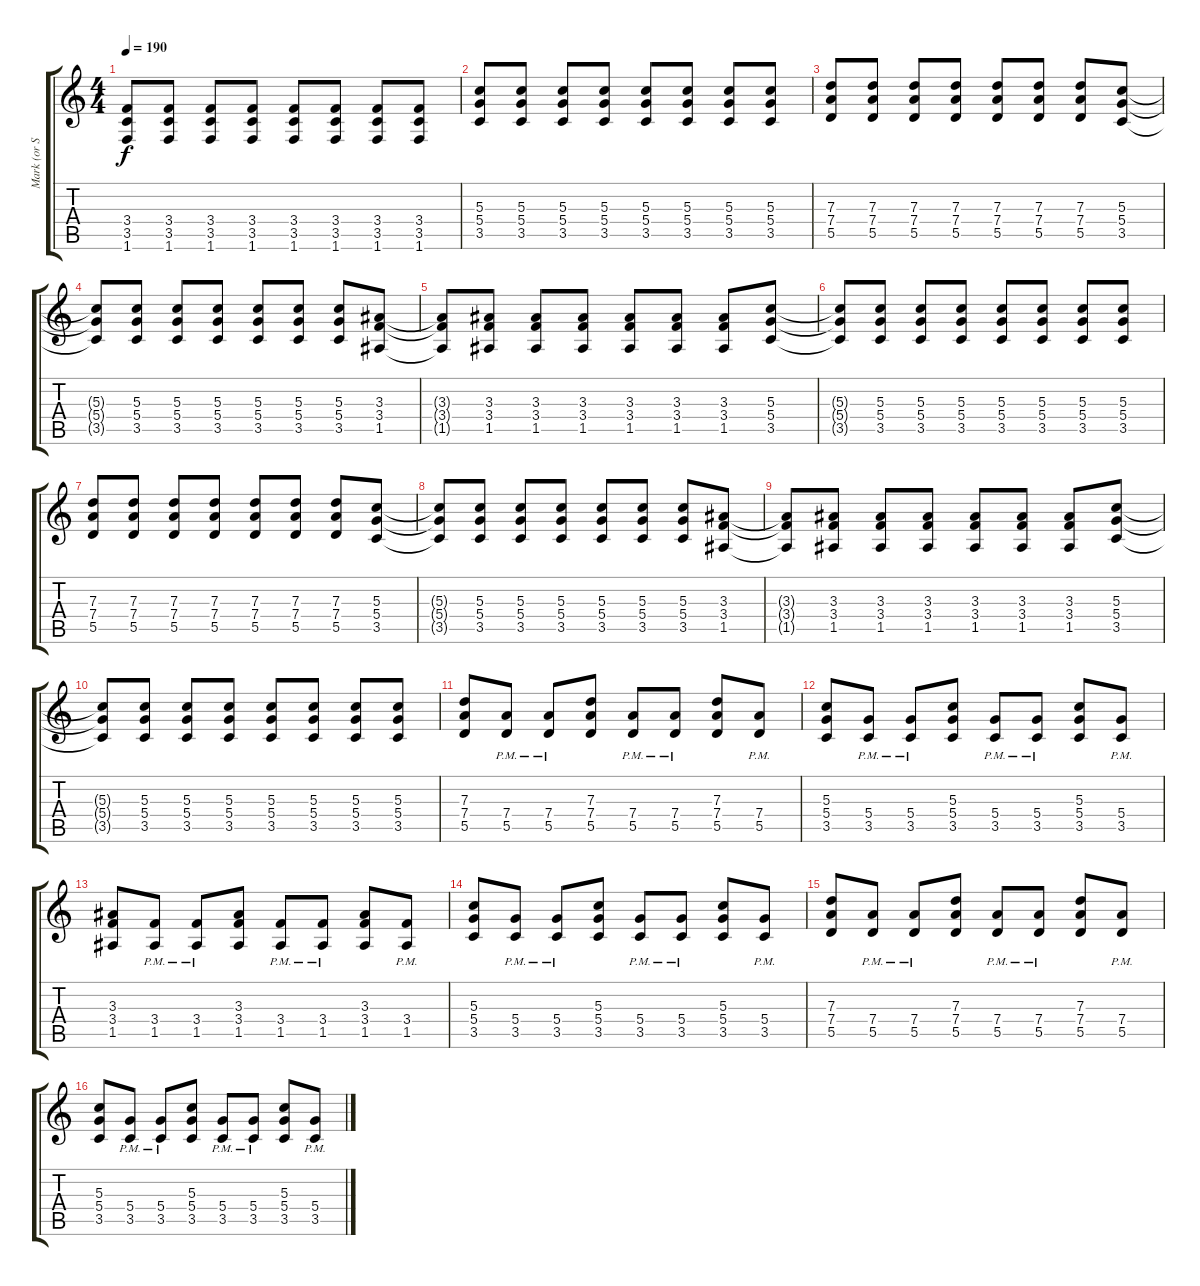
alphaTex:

\track ("Mark (or Scott Studio Guitar)" "Mark (or S") {instrument distortionguitar}
\staff {score tabs}
\tuning (E4 B3 G3 D3 A2 E2) {hide}
\ts (4 4)
\tempo 190
\clef g2
\ks c
(3.4 3.5 1.6).8{dy f} (3.4 3.5 1.6).8 (3.4 3.5 1.6).8 (3.4 3.5 1.6).8 (3.4 3.5 1.6).8 (3.4 3.5 1.6).8 (3.4 3.5 1.6).8 (3.4 3.5 1.6).8 |
(5.3 5.4 3.5).8 (5.3 5.4 3.5).8 (5.3 5.4 3.5).8 (5.3 5.4 3.5).8 (5.3 5.4 3.5).8 (5.3 5.4 3.5).8 (5.3 5.4 3.5).8 (5.3 5.4 3.5).8 |
(7.3 7.4 5.5).8 (7.3 7.4 5.5).8 (7.3 7.4 5.5).8 (7.3 7.4 5.5).8 (7.3 7.4 5.5).8 (7.3 7.4 5.5).8 (7.3 7.4 5.5).8 (5.3 5.4 3.5).8 |
(5.3{t} 5.4{t} 3.5{t}).8 (5.3 5.4 3.5).8 (5.3 5.4 3.5).8 (5.3 5.4 3.5).8 (5.3 5.4 3.5).8 (5.3 5.4 3.5).8 (5.3 5.4 3.5).8 (3.3 3.4 1.5).8 |
(3.3{t} 3.4{t} 1.5{t}).8 (3.3 3.4 1.5).8 (3.3 3.4 1.5).8 (3.3 3.4 1.5).8 (3.3 3.4 1.5).8 (3.3 3.4 1.5).8 (3.3 3.4 1.5).8 (5.3 5.4 3.5).8 |
(5.3{t} 5.4{t} 3.5{t}).8 (5.3 5.4 3.5).8 (5.3 5.4 3.5).8 (5.3 5.4 3.5).8 (5.3 5.4 3.5).8 (5.3 5.4 3.5).8 (5.3 5.4 3.5).8 (5.3 5.4 3.5).8 |
(7.3 7.4 5.5).8 (7.3 7.4 5.5).8 (7.3 7.4 5.5).8 (7.3 7.4 5.5).8 (7.3 7.4 5.5).8 (7.3 7.4 5.5).8 (7.3 7.4 5.5).8 (5.3 5.4 3.5).8 |
(5.3{t} 5.4{t} 3.5{t}).8 (5.3 5.4 3.5).8 (5.3 5.4 3.5).8 (5.3 5.4 3.5).8 (5.3 5.4 3.5).8 (5.3 5.4 3.5).8 (5.3 5.4 3.5).8 (3.3 3.4 1.5).8 |
(3.3{t} 3.4{t} 1.5{t}).8 (3.3 3.4 1.5).8 (3.3 3.4 1.5).8 (3.3 3.4 1.5).8 (3.3 3.4 1.5).8 (3.3 3.4 1.5).8 (3.3 3.4 1.5).8 (5.3 5.4 3.5).8 |
(5.3{t} 5.4{t} 3.5{t}).8 (5.3 5.4 3.5).8 (5.3 5.4 3.5).8 (5.3 5.4 3.5).8 (5.3 5.4 3.5).8 (5.3 5.4 3.5).8 (5.3 5.4 3.5).8 (5.3 5.4 3.5).8 |
(7.3 7.4 5.5).8 (7.4{pm} 5.5{pm}).8 (7.4{pm} 5.5{pm}).8 (7.3 7.4 5.5).8 (7.4{pm} 5.5{pm}).8 (7.4{pm} 5.5{pm}).8 (7.3 7.4 5.5).8 (7.4{pm} 5.5{pm}).8 |
(5.3 5.4 3.5).8 (5.4{pm} 3.5{pm}).8 (5.4{pm} 3.5{pm}).8 (5.3 5.4 3.5).8 (5.4{pm} 3.5{pm}).8 (5.4{pm} 3.5{pm}).8 (5.3 5.4 3.5).8 (5.4{pm} 3.5{pm}).8 |
(3.3 3.4 1.5).8 (3.4{pm} 1.5{pm}).8 (3.4{pm} 1.5{pm}).8 (3.3 3.4 1.5).8 (3.4{pm} 1.5{pm}).8 (3.4{pm} 1.5{pm}).8 (3.3 3.4 1.5).8 (3.4{pm} 1.5{pm}).8 |
(5.3 5.4 3.5).8 (5.4{pm} 3.5{pm}).8 (5.4{pm} 3.5{pm}).8 (5.3 5.4 3.5).8 (5.4{pm} 3.5{pm}).8 (5.4{pm} 3.5{pm}).8 (5.3 5.4 3.5).8 (5.4{pm} 3.5{pm}).8 |
(7.3 7.4 5.5).8 (7.4{pm} 5.5{pm}).8 (7.4{pm} 5.5{pm}).8 (7.3 7.4 5.5).8 (7.4{pm} 5.5{pm}).8 (7.4{pm} 5.5{pm}).8 (7.3 7.4 5.5).8 (7.4{pm} 5.5{pm}).8 |
(5.3 5.4 3.5).8 (5.4{pm} 3.5{pm}).8 (5.4{pm} 3.5{pm}).8 (5.3 5.4 3.5).8 (5.4{pm} 3.5{pm}).8 (5.4{pm} 3.5{pm}).8 (5.3 5.4 3.5).8 (5.4{pm} 3.5{pm}).8
